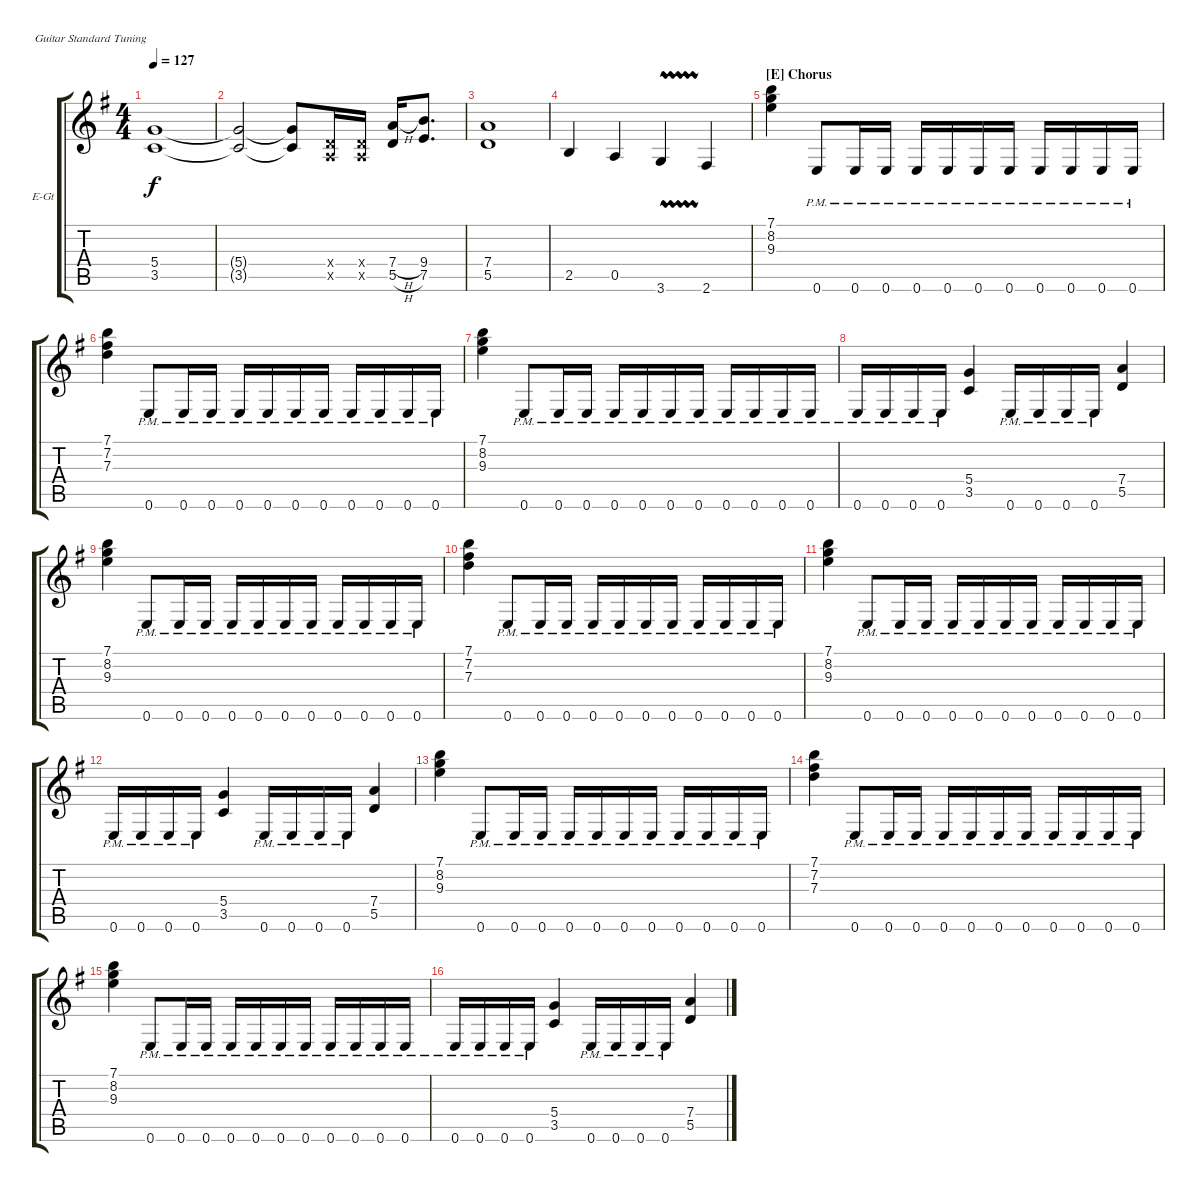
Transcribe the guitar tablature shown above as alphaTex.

\defaultSystemsLayout 4
\bracketExtendMode groupsimilarinstruments
\firstSystemTrackNameOrientation horizontal
\otherSystemsTrackNameOrientation horizontal
\track ("Guitar 1" "E-Gt") {instrument distortionguitar}
\staff {score tabs}
\tuning (E4 B3 G3 D3 A2 E2)
\ts (4 4)
\tempo 127
\clef g2
\scale
1.03909
\ks g
(3.5 5.4).1{dy f} |
\scale
0.960908 (3.5{t} 5.4{t}).2 (3.5{t} 5.4{t}).8 (0.5{x} 0.4{x}).16 (0.5{x} 0.4{x}).16 (5.5{h} 7.4{h}).16 (7.5 9.4).8{d} |
\scale
1.03909 (5.5 7.4).1 |
\scale
0.960908 2.5.4 0.5.4 3.6{vw}.4 2.6.4 |
\section ("E" "Chorus")
\scale
1.03909 (7.1 8.2 9.3).4 0.6{pm}.8 0.6{pm}.16 0.6{pm}.16 0.6{pm}.16 0.6{pm}.16 0.6{pm}.16 0.6{pm}.16 0.6{pm}.16 0.6{pm}.16 0.6{pm}.16 0.6{pm}.16 |
\scale
0.960908 (7.1 7.2 7.3).4 0.6{pm}.8 0.6{pm}.16 0.6{pm}.16 0.6{pm}.16 0.6{pm}.16 0.6{pm}.16 0.6{pm}.16 0.6{pm}.16 0.6{pm}.16 0.6{pm}.16 0.6{pm}.16 |
\scale
1.03909 (7.1 8.2 9.3).4 0.6{pm}.8 0.6{pm}.16 0.6{pm}.16 0.6{pm}.16 0.6{pm}.16 0.6{pm}.16 0.6{pm}.16 0.6{pm}.16 0.6{pm}.16 0.6{pm}.16 0.6{pm}.16 |
\scale
0.960908 0.6{pm}.16 0.6{pm}.16 0.6{pm}.16 0.6{pm}.16 (3.5 5.4).4 0.6{pm}.16 0.6{pm}.16 0.6{pm}.16 0.6{pm}.16 (5.5 7.4).4 |
\scale
1.03909 (7.1 8.2 9.3).4 0.6{pm}.8 0.6{pm}.16 0.6{pm}.16 0.6{pm}.16 0.6{pm}.16 0.6{pm}.16 0.6{pm}.16 0.6{pm}.16 0.6{pm}.16 0.6{pm}.16 0.6{pm}.16 |
\scale
0.960908 (7.1 7.2 7.3).4 0.6{pm}.8 0.6{pm}.16 0.6{pm}.16 0.6{pm}.16 0.6{pm}.16 0.6{pm}.16 0.6{pm}.16 0.6{pm}.16 0.6{pm}.16 0.6{pm}.16 0.6{pm}.16 |
\scale
1.03909 (7.1 8.2 9.3).4 0.6{pm}.8 0.6{pm}.16 0.6{pm}.16 0.6{pm}.16 0.6{pm}.16 0.6{pm}.16 0.6{pm}.16 0.6{pm}.16 0.6{pm}.16 0.6{pm}.16 0.6{pm}.16 |
\scale
0.960908 0.6{pm}.16 0.6{pm}.16 0.6{pm}.16 0.6{pm}.16 (3.5 5.4).4 0.6{pm}.16 0.6{pm}.16 0.6{pm}.16 0.6{pm}.16 (5.5 7.4).4 |
\scale
1.03909 (7.1 8.2 9.3).4 0.6{pm}.8 0.6{pm}.16 0.6{pm}.16 0.6{pm}.16 0.6{pm}.16 0.6{pm}.16 0.6{pm}.16 0.6{pm}.16 0.6{pm}.16 0.6{pm}.16 0.6{pm}.16 |
\scale
0.960908 (7.1 7.2 7.3).4 0.6{pm}.8 0.6{pm}.16 0.6{pm}.16 0.6{pm}.16 0.6{pm}.16 0.6{pm}.16 0.6{pm}.16 0.6{pm}.16 0.6{pm}.16 0.6{pm}.16 0.6{pm}.16 |
\scale
1.03909 (7.1 8.2 9.3).4 0.6{pm}.8 0.6{pm}.16 0.6{pm}.16 0.6{pm}.16 0.6{pm}.16 0.6{pm}.16 0.6{pm}.16 0.6{pm}.16 0.6{pm}.16 0.6{pm}.16 0.6{pm}.16 |
\scale
0.960908 0.6{pm}.16 0.6{pm}.16 0.6{pm}.16 0.6{pm}.16 (3.5 5.4).4 0.6{pm}.16 0.6{pm}.16 0.6{pm}.16 0.6{pm}.16 (5.5 7.4).4
